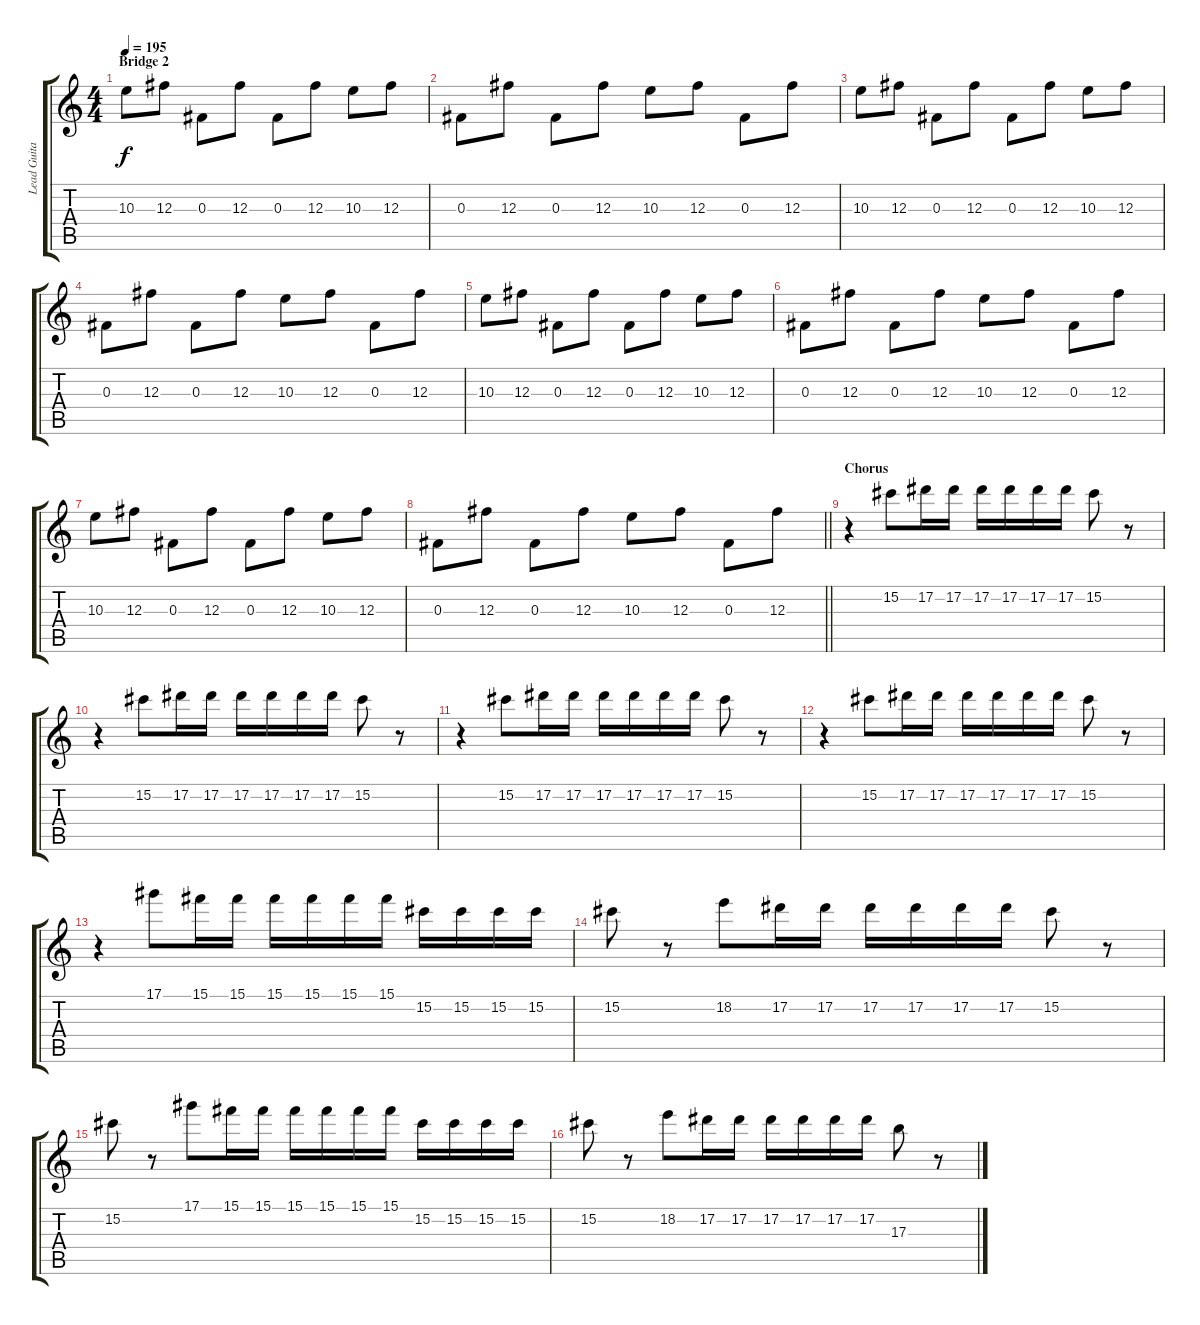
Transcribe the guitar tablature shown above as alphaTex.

\track ("Lead Guitar 1" "Lead Guita") {instrument overdrivenguitar}
\staff {score tabs}
\tuning (Eb4 Bb3 Gb3 Db3 Ab2 Eb2) {hide}
\ts (4 4)
\section ("" "Bridge 2")
\tempo 195
\clef g2
\ks c
10.3.8{dy f} 12.3.8 0.3.8 12.3.8 0.3.8 12.3.8 10.3.8 12.3.8 |
0.3.8 12.3.8 0.3.8 12.3.8 10.3.8 12.3.8 0.3.8 12.3.8 |
10.3.8 12.3.8 0.3.8 12.3.8 0.3.8 12.3.8 10.3.8 12.3.8 |
0.3.8 12.3.8 0.3.8 12.3.8 10.3.8 12.3.8 0.3.8 12.3.8 |
10.3.8 12.3.8 0.3.8 12.3.8 0.3.8 12.3.8 10.3.8 12.3.8 |
0.3.8 12.3.8 0.3.8 12.3.8 10.3.8 12.3.8 0.3.8 12.3.8 |
10.3.8 12.3.8 0.3.8 12.3.8 0.3.8 12.3.8 10.3.8 12.3.8 |
\barLineRight lightlight
0.3.8 12.3.8 0.3.8 12.3.8 10.3.8 12.3.8 0.3.8 12.3.8 |
\section ("" "Chorus")
r.4 15.2.8 17.2.16 17.2.16 17.2.16 17.2.16 17.2.16 17.2.16 15.2.8 r.8 |
r.4 15.2.8 17.2.16 17.2.16 17.2.16 17.2.16 17.2.16 17.2.16 15.2.8 r.8 |
r.4 15.2.8 17.2.16 17.2.16 17.2.16 17.2.16 17.2.16 17.2.16 15.2.8 r.8 |
r.4 15.2.8 17.2.16 17.2.16 17.2.16 17.2.16 17.2.16 17.2.16 15.2.8 r.8 |
r.4 17.1.8 15.1.16 15.1.16 15.1.16 15.1.16 15.1.16 15.1.16 15.2.16 15.2.16 15.2.16 15.2.16 |
15.2.8 r.8 18.2.8 17.2.16 17.2.16 17.2.16 17.2.16 17.2.16 17.2.16 15.2.8 r.8 |
15.2.8 r.8 17.1.8 15.1.16 15.1.16 15.1.16 15.1.16 15.1.16 15.1.16 15.2.16 15.2.16 15.2.16 15.2.16 |
15.2.8 r.8 18.2.8 17.2.16 17.2.16 17.2.16 17.2.16 17.2.16 17.2.16 17.3.8 r.8
